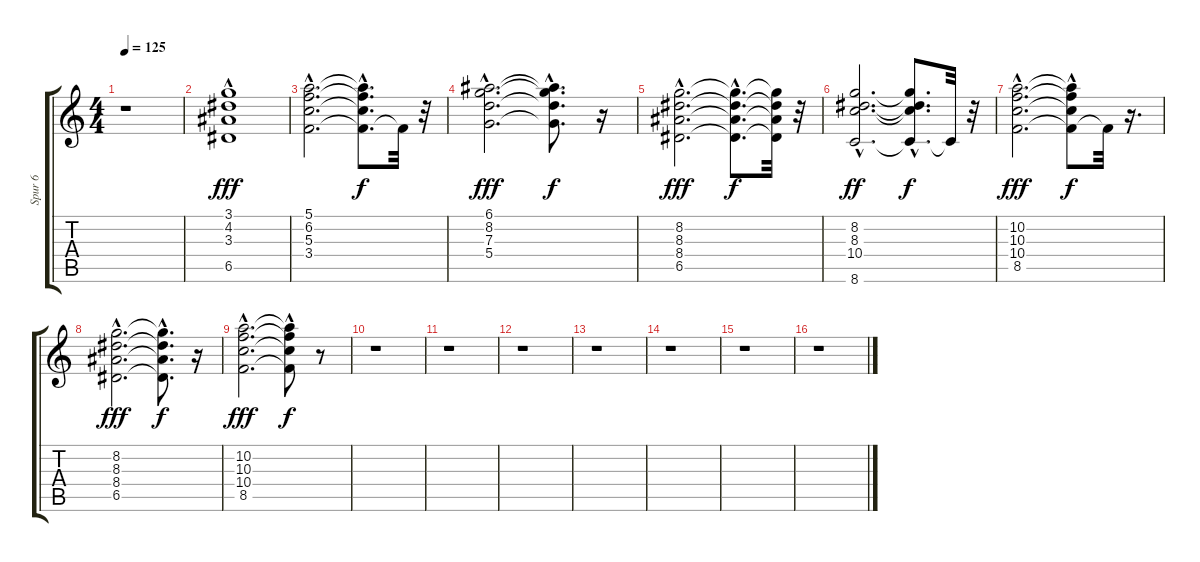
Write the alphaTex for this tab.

\track ("Spur 6" "Spur 6") {instrument acousticguitarsteel}
\staff {score tabs}
\tuning (E4 B3 G3 D3 A2 E2) {hide}
\ts (4 4)
\tempo 125
\clef g2
\ks c
r.1{dy fff instrument acousticguitarsteel} |
(3.1{hac} 4.2{hac} 3.3{hac} 6.5).1 |
(5.1{hac} 6.2{hac} 5.3{hac} 3.4{hac}).2{d} (5.1{t} 6.2{t} 5.3{hac t} 3.4{hac t}).8{d dy f} 3.4{t}.32 r.32 |
(6.1{hac} 8.2{hac} 7.3{hac} 5.4{hac}).2{d dy fff} (6.1{hac t} 8.2{hac t} 7.3{t} 5.4{hac t}).8{d dy f} r.16 |
(8.2{hac} 8.3{hac} 8.4{hac} 6.5{hac}).2{d dy fff} (8.2{hac t} 8.3{hac t} 8.4{hac t} 6.5{hac t}).8{d dy f} (8.2{t} 8.3{t} 8.4{t} 6.5{t}).32 r.32 |
(8.2{hac} 8.3{hac} 10.4{hac} 8.6{hac}).2{d dy ff} (8.2{t} 8.3{hac t} 10.4{t} 8.6{hac t}).8{d dy f} 8.6{t}.32 r.32 |
(10.2{hac} 10.3{hac} 10.4{hac} 8.5{hac}).2{d dy fff} (10.2{t} 10.3{hac t} 10.4{hac t} 8.5{t}).8{dy f} 8.5{t}.32 r.16{d} |
(8.2{hac} 8.3{hac} 8.4{hac} 6.5{hac}).2{d dy fff} (8.2{hac t} 8.3{hac t} 8.4{t} 6.5{hac t}).8{d dy f} r.16 |
(10.2{hac} 10.3{hac} 10.4{hac} 8.5{hac}).2{d dy fff} (10.2{hac t} 10.3{t} 10.4{t} 8.5{t}).8{dy f} r.8 |
r.1 |
r.1 |
r.1 |
r.1 |
r.1 |
r.1 |
r.1
